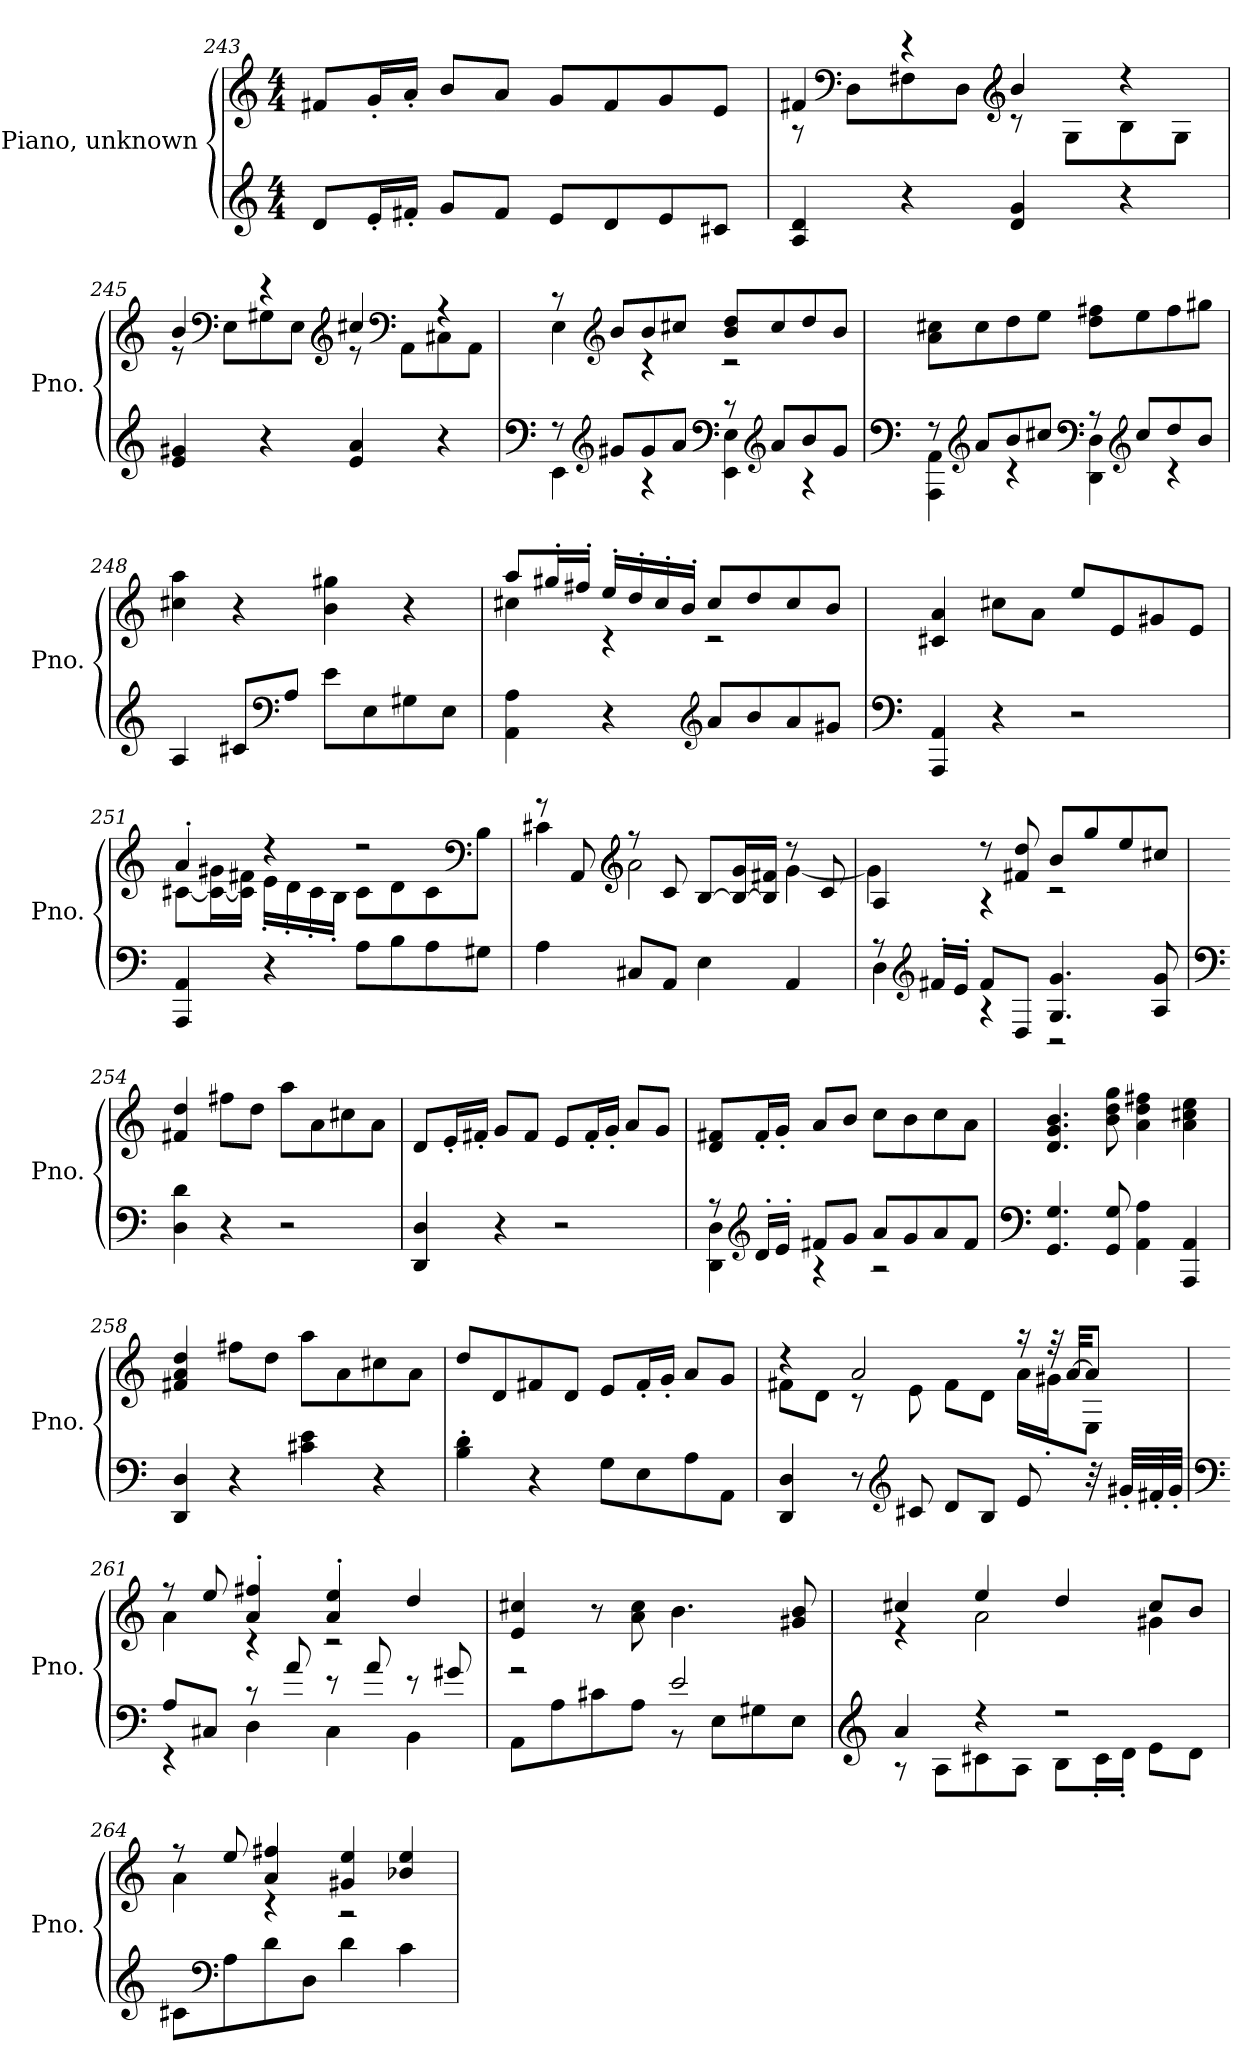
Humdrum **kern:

**kern	**kern
*part1	*part1
*staff2	*staff1
*I"Piano, unknown	*
*I'Pno.	*
!!LO:LB:g=z
*clefG2	*clefG2
*k[]	*k[]
*M4/4	*M4/4
=243	=243
8d/L	8f#X/L
16e'/L	16g'/L
16f#X'/JJ	16a'/JJ
8g/L	8b/L
8f#/J	8a/J
8e/L	8g/L
8d/	8f#/
8e/	8g/
8c#X/J	8e/J
=244	=244
*	*^
4A/ 4d/	4f#X/	8r
*	*clefF4	*
.	.	8D\L
4r	4r	8F#X\
.	.	8D\J
*	*clefG2	*
4d/ 4g/	4b/	8r
.	.	8G\L
4r	4r	8B\
.	.	8G\J
=245	=245	=245
4e/ 4g#X/	4b/	8r
*	*clefF4	*
.	.	8E\L
4r	4r	8G#X\
.	.	8E\J
*	*clefG2	*
4e/ 4a/	4cc#X/	8r
*	*clefF4	*
.	.	8AA\L
4r	4r	8C#X\
.	.	8AA\J
!!LO:LB:g=z	!!
=246	=246	=246
*clefF4	*	*
*^	*	*
8r	4EE\	8r	4E\
*clefG2	*	*clefG2	*
8g#X/L	.	8b/L	.
8g#/	4r	8b/	4r
8a/J	.	8cc#X/J	.
*clefF4	*	*	*
8r	4EE\ 4E\	8b/ 8dd/L	2r
*clefG2	*	*	*
8a/L	.	8cc#/	.
8b/	4r	8dd/	.
8g#/J	.	8b/J	.
*	*	*v	*v
=247	=247	=247
*clefF4	*	*
8r	4AAA\ 4AA\	8a\ 8cc#X\L
*clefG2	*	*
8a/L	.	8cc#\
8b/	4r	8dd\
8cc#X/J	.	8ee\J
*clefF4	*	*
8r	4DD\ 4D\	8dd\ 8ff#X\L
*clefG2	*	*
8cc#/L	.	8ee\
8dd/	4r	8ff#\
8b/J	.	8gg#X\J
*v	*v	*
=248	=248
4A/	4cc#X\ 4aa\
8c#X/L	4r
*clefF4	*
8A/J	.
8e\L	4b\ 4gg#X\
8E\	.
8G#X\	4r
8E\J	.
!!LO:LB:g=z
=249	=249
*	*^
4AA\ 4A\	8aa/L	4cc#X\
.	16gg#X'/L	.
.	16ff#X'/JJ	.
4r	16ee'/LL	4r
.	16dd'/	.
.	16cc#'/	.
.	16b'/JJ	.
*clefG2	*	*
8a/L	8cc#/L	2r
8b/	8dd/	.
8a/	8cc#/	.
8g#X/J	8b/J	.
*	*v	*v
=250	=250
*clefF4	*
4AAA/ 4AA/	4c#X/ 4a/
4r	8cc#X\L
.	8a\J
2r	8ee/L
.	8e/
.	8g#X/
.	8e/J
=251	=251
*	*^
4AAA/ 4AA/	4a'/	[8c#X\L
.	.	16c#\_ 16g#X\L
.	.	16c#\] 16f#X\JJ
4r	4r	16e'\LL
.	.	16d'\
.	.	16c#'\
.	.	16B'\JJ
8A\L	2r	8c#\L
8B\	.	8d\
8A\	.	8c#\
*	*clefF4	*
8G#X\J	.	8B\J
!!LO:LB:g=z	!!
=252	=252	=252
4A\	8r	4c#X\
.	8AA/	.
*	*clefG2	*
8C#X/L	8r	2a\
8AA/J	8c#/	.
4E\	[8B/L	.
.	16B/_ 16g/L	.
.	16B/] 16f#X/JJ	.
4AA/	8r	[4g\
.	8c#/	.
=253	=253	=253
*^	*	*
8r	4D\	4A/	4g\]
*clefG2	*	*	*
16f#X'/LL	.	.	.
16e'/JJ	.	.	.
8f#/L	4r	8r	4r
8D/J	.	8f#X/ 8dd/	.
4.G/ 4.g/	2r	8b/L	2r
.	.	8gg/	.
.	.	8ee/	.
8A/ 8g/	.	8cc#X/J	.
*v	*v	*	*
*	*v	*v
=254	=254
*clefF4	*
4D\ 4d\	4f#X/ 4dd/
4r	8ff#X\L
.	8dd\J
2r	8aa\L
.	8a\
.	8cc#X\
.	8a\J
!!LO:PB:g=z
=255	=255
4DD/ 4D/	8d/L
.	16e'/L
.	16f#X'/JJ
4r	8g/L
.	8f#/J
2r	8e/L
.	16f#'/L
.	16g'/JJ
.	8a/L
.	8g/J
=256	=256
*^	*
8r	4DD\ 4D\	8d/ 8f#X/L
*clefG2	*	*
16d'/LL	.	16f#'/L
16e'/JJ	.	16g'/JJ
8f#X/L	4r	8a/L
8g/J	.	8b/J
8a/L	2r	8cc\L
8g/	.	8b\
8a/	.	8cc\
8f#/J	.	8a\J
*v	*v	*
=257	=257
*clefF4	*
4.GG/ 4.G/	4.d/ 4.g/ 4.b/
8GG/ 8G/	8b\ 8dd\ 8gg\
4AA\ 4A\	4a\ 4dd\ 4ff#X\
4AAA/ 4AA/	4a\ 4cc#X\ 4ee\
=258	=258
4DD/ 4D/	4f#X/ 4a/ 4dd/
4r	8ff#X\L
.	8dd\J
4c#X\ 4e\	8aa\L
.	8a\
4r	8cc#X\
.	8a\J
!!LO:LB:g=z
=259	=259
4B\' 4d\'	8dd/L
.	8d/
4r	8f#X/
.	8d/J
8G\L	8e/L
8E\	16f#'/L
.	16g'/JJ
8A\	8a/L
8AA\J	8g/J
=260	=260
*	*^
4DD/ 4D/	4r	8f#X\L
.	.	8d\J
8r	2a/	8r
*clefG2	*	*
8c#X/	.	8e\
8d/L	.	8f#\L
8B/J	.	8d\J
8e/	16r	16a\LL
.	32r	16g#X'\J
.	[32a/KKL	.
32r	8a/J]	8E\J
32g#X'/LLL	.	.
32f#X'/	.	.
32g#'/JJJ	.	.
=261	=261	=261
*clefF4	*	*
*^	*	*
8A/L	4r	8r	4a\
8C#X/J	.	8ee/	.
8r	4D\	4a/' 4ff#X/'	4r
8a/	.	.	.
8r	4C#\	4a/' 4ee/'	2r
8a/	.	.	.
8r	4BB\	4dd/	.
8g#X/	.	.	.
*	*	*v	*v
!!LO:LB:g=z
=262	=262	=262
2r	8AA\L	4e/ 4cc#X/
.	8A\	.
.	8c#X\	8r
.	8A\J	8a\ 8cc#\
2e/	8r	4.b\
.	8E\L	.
.	8G#X\	.
.	8E\J	8g#X/ 8b/
=263	=263	=263
*clefG2	*	*
*	*	*^
4a/	8r	4cc#X/	4r
.	8A\L	.	.
4r	8c#X\	4ee/	2a\
.	8A\J	.	.
2r	8B\L	4dd/	.
.	16c#'\L	.	.
.	16d'\JJ	.	.
.	8e\L	8cc#/L	4g#X\
.	8d\J	8b/J	.
*v	*v	*	*
=264	=264	=264
8c#X\L	8r	4a\
*clefF4	*	*
8A\	8ee/	.
8d\	4a/ 4ff#X/	4r
8D\J	.	.
4d\	4g#X/ 4ee/	2r
4c#\	4b-X/ 4ee/	.
*	*v	*v
=	=
*-	*-
